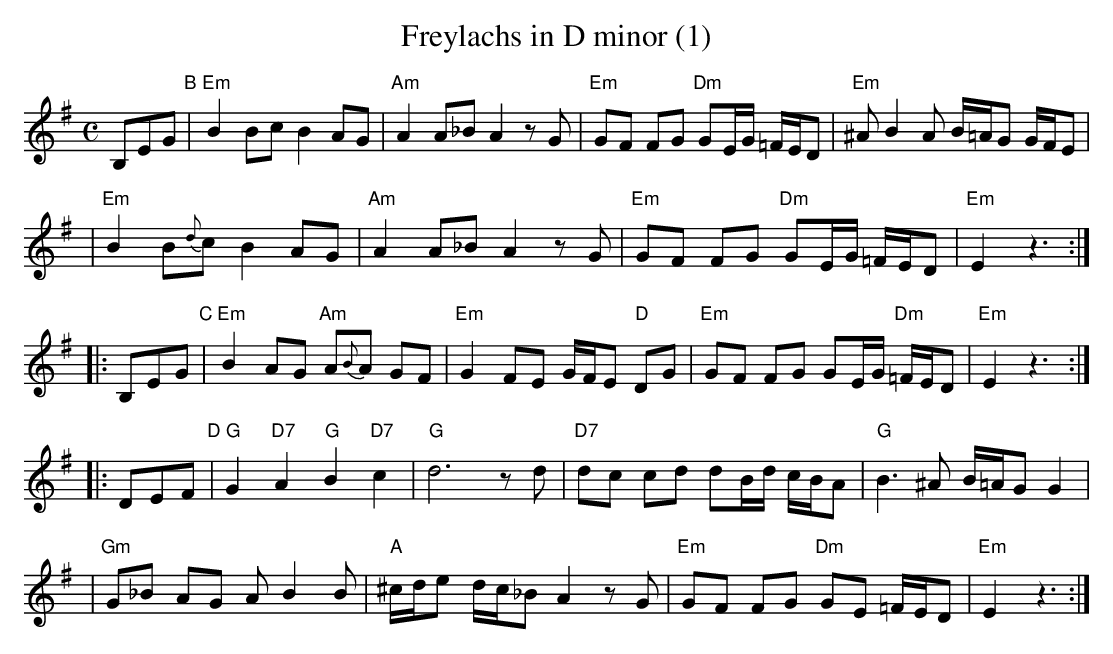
X:1
T: Freylachs in D minor (1)
M: C
L: 1/8
K: Em
B,EG "B"\
| "Em"B2 Bc B2 AG | "Am"A2 A_B A2 zG | "Em"GF FG "Dm"GE/G/ =F/E/D | "Em"^AB2A B/=A/G G/F/E |
| "Em"B2 B{d}c B2 AG | "Am"A2 A_B A2 zG | "Em"GF FG "Dm"GE/G/ =F/E/D | "Em"E2 z3 :|
|: B,EG "C"\
| "Em"B2 AG "Am"A{B}A GF | "Em"G2 FE G/F/E "D"DG | "Em"GF FG GE/G/ "Dm"=F/E/D | "Em"E2 z3 :|
|: DEF "D"\
| "G"G2 "D7"A2 "G"B2 "D7"c2 | "G"d6 zd | "D7"dc cd dB/d/ c/B/A | "G"B3 ^A B/=A/G G2 |
| "Gm"G_B AG AB2 B | "A"^c/d/e d/c/_B A2 zG | "Em"GF FG "Dm"GE =F/E/D | "Em"E2 z3 :|
